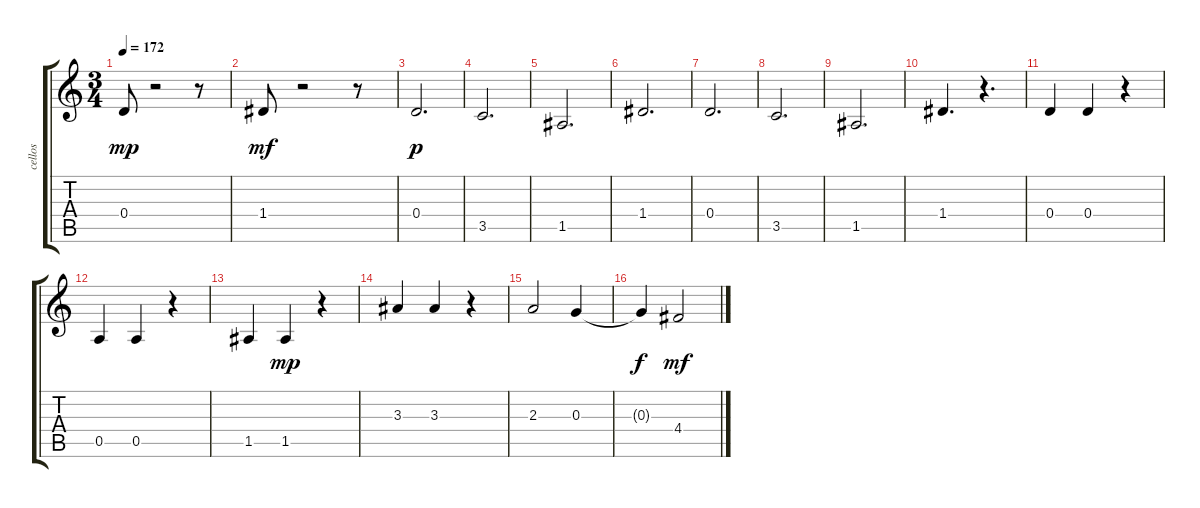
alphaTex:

\track ("cellos" "cellos") {instrument contrabass}
\staff {score tabs}
\tuning (E4 B3 G3 D3 A2 E2) {hide}
\ts (3 4)
\tempo 172
\clef g2
\ks c
0.4.8{dy mp} r.2 r.8 |
1.4.8{dy mf} r.2 r.8 |
0.4.2{d dy p} |
3.5.2{d} |
1.5.2{d} |
1.4.2{d} |
0.4.2{d} |
3.5.2{d} |
1.5.2{d} |
1.4.4{d} r.4{d} |
0.4.4 0.4.4 r.4 |
0.5.4 0.5.4 r.4 |
1.5.4 1.5.4{dy mp} r.4 |
3.3.4 3.3.4 r.4 |
2.3.2 0.3.4 |
0.3{t}.4{dy f} 4.4.2{dy mf}
